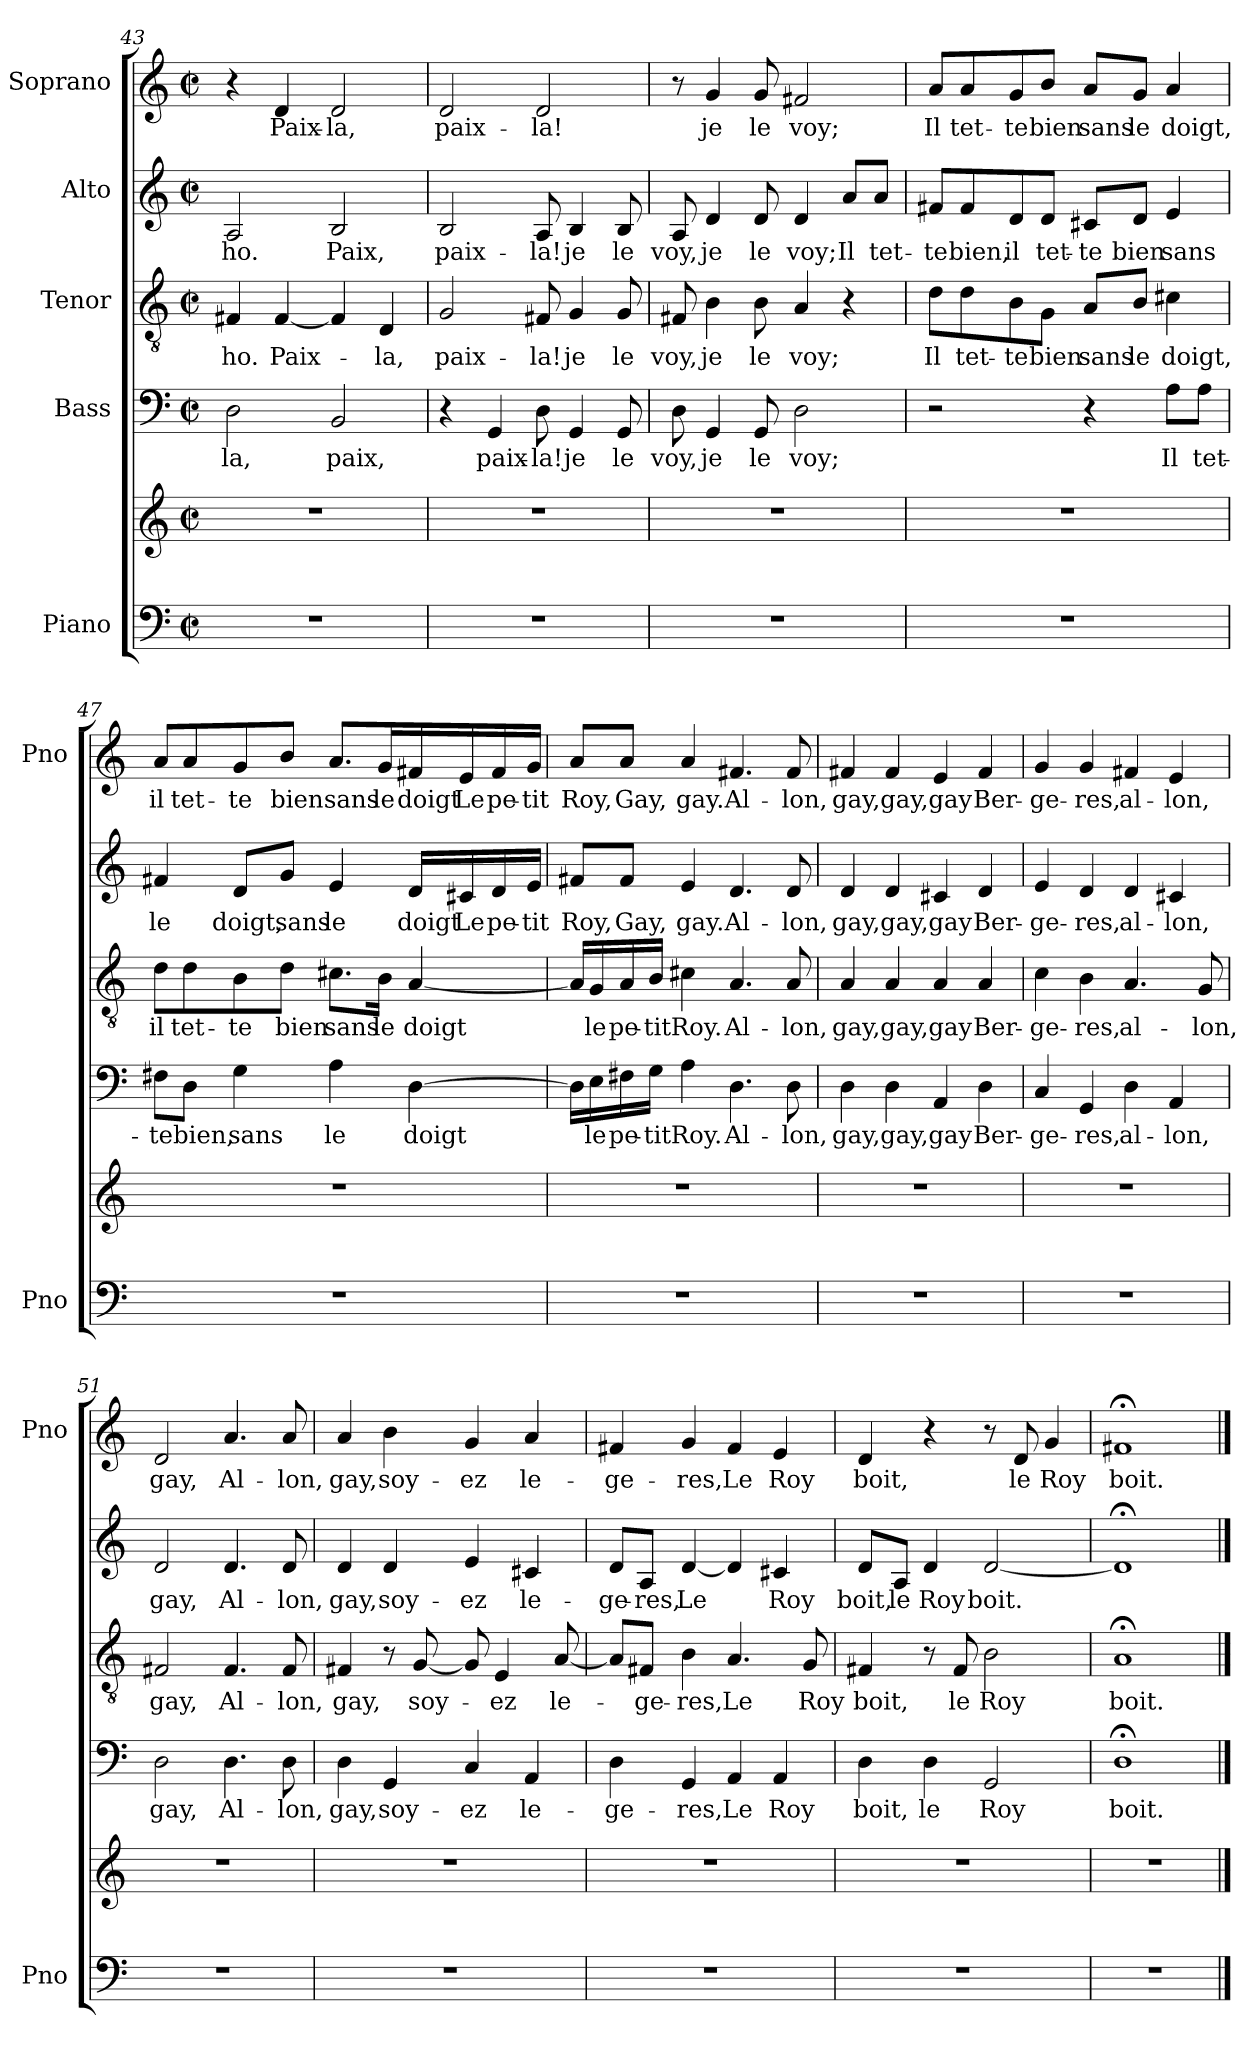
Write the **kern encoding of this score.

**kern	**kern	**kern	**text	**kern	**text	**kern	**text	**kern	**text
*part5	*part5	*part4	*part4	*part3	*part3	*part2	*part2	*part1	*part1
*staff6	*staff5	*staff4	*staff4	*staff3	*staff3	*staff2	*staff2	*staff1	*staff1
*I"Piano	*	*I"Bass	*	*I"Tenor	*	*I"Alto	*	*I"Soprano	*
*I'Pno	*	*	*	*	*	*	*	*I'Pno	*
!!LO:PB:g=z
*clefF4	*clefG2	*clefF4	*	*clefGv2	*	*clefG2	*	*clefG2	*
*k[]	*k[]	*k[]	*	*k[]	*	*k[]	*	*k[]	*
*C:	*C:	*C:	*	*C:	*	*C:	*	*C:	*
*M2/2	*M2/2	*M2/2	*	*M2/2	*	*M2/2	*	*M2/2	*
*met(c|)	*met(c|)	*met(c|)	*	*met(c|)	*	*met(c|)	*	*met(c|)	*
=43	=43	=43	=43	=43	=43	=43	=43	=43	=43
1r	1r	2D\	-la,	4F#X/	ho.	2A/	ho.	4r	.
.	.	.	.	[4F#/	Paix-	.	.	4d/	Paix-
.	.	2BB/	paix,	4F#/]	.	2B/	Paix,	2d/	-la,
.	.	.	.	4D/	-la,	.	.	.	.
=44	=44	=44	=44	=44	=44	=44	=44	=44	=44
1r	1r	4r	.	2G/	paix-	2B/	paix-	2d/	paix-
.	.	4GG/	paix-	.	.	.	.	.	.
.	.	8D\	-la!	8F#X/	-la!	8A/	-la!	2d/	-la!
.	.	4GG/	je	4G/	je	4B/	je	.	.
.	.	8GG/	le	8G/	le	8B/	le	.	.
=45	=45	=45	=45	=45	=45	=45	=45	=45	=45
1r	1r	8D\	voy,	8F#X/	voy,	8A/	voy,	8r	.
.	.	4GG/	je	4B\	je	4d/	je	4g/	je
.	.	8GG/	le	8B\	le	8d/	le	8g/	le
.	.	2D\	voy;	4A/	voy;	4d/	voy;	2f#X/	voy;
.	.	.	.	4r	.	8a/L	Il	.	.
.	.	.	.	.	.	8a/J	tet-	.	.
=46	=46	=46	=46	=46	=46	=46	=46	=46	=46
1r	1r	2r	.	8d\L	Il	8f#X/L	-te	8a/L	Il
.	.	.	.	8d\	tet-	8f#/	bien,	8a/	tet-
.	.	.	.	8B\	-te	8d/	il	8g/	-te
.	.	.	.	8G\J	bien	8d/J	tet-	8b/J	bien
.	.	4r	.	8A/L	sans	8c#X/L	-te	8a/L	sans
.	.	.	.	8B/J	le	8d/J	bien	8g/J	le
.	.	8A\L	Il	4c#X\	doigt,	4e/	sans	4a/	doigt,
.	.	8A\J	tet-	.	.	.	.	.	.
!!LO:LB:g=z
=47	=47	=47	=47	=47	=47	=47	=47	=47	=47
1r	1r	8F#X\L	-te	8d\L	il	4f#X/	le	8a/L	il
.	.	8D\J	bien,	8d\	tet-	.	.	8a/	tet-
.	.	4G\	sans	8B\	-te	8d/L	doigt,	8g/	-te
.	.	.	.	8d\J	bien	8g/J	sans	8b/J	bien
.	.	4A\	le	8.c#X\L	sans	4e/	le	8.a/L	sans
.	.	.	.	16B\Jk	le	.	.	16g/L	le
.	.	[4D\	doigt	[4A/	doigt	16d/LL	doigt	16f#X/	doigt
.	.	.	.	.	.	16c#X/	Le	16e/	Le
.	.	.	.	.	.	16d/	pe-	16f#/	pe-
.	.	.	.	.	.	16e/JJ	-tit	16g/JJ	-tit
=48	=48	=48	=48	=48	=48	=48	=48	=48	=48
1r	1r	16D\LL]	.	16A/LL]	.	8f#X/L	Roy,	8a/L	Roy,
.	.	16E\	le	16G/	le	.	.	.	.
.	.	16F#X\	pe-	16A/	pe-	8f#/J	Gay,	8a/J	Gay,
.	.	16G\JJ	-tit	16B/JJ	-tit	.	.	.	.
.	.	4A\	Roy.	4c#X\	Roy.	4e/	gay.	4a/	gay.
.	.	4.D\	Al-	4.A/	Al-	4.d/	Al-	4.f#X/	Al-
.	.	8D\	-lon,	8A/	-lon,	8d/	-lon,	8f#/	-lon,
=49	=49	=49	=49	=49	=49	=49	=49	=49	=49
1r	1r	4D\	gay,	4A/	gay,	4d/	gay,	4f#X/	gay,
.	.	4D\	gay,	4A/	gay,	4d/	gay,	4f#/	gay,
.	.	4AA/	gay	4A/	gay	4c#X/	gay	4e/	gay
.	.	4D\	Ber-	4A/	Ber-	4d/	Ber-	4f#/	Ber-
=50	=50	=50	=50	=50	=50	=50	=50	=50	=50
1r	1r	4C/	-ge-	4c\	-ge-	4e/	-ge-	4g/	-ge-
.	.	4GG/	-res,	4B\	-res,	4d/	-res,	4g/	-res,
.	.	4D\	al-	4.A/	al-	4d/	al-	4f#X/	al-
.	.	4AA/	-lon,	.	.	4c#X/	-lon,	4e/	-lon,
.	.	.	.	8G/	-lon,	.	.	.	.
!!LO:LB:g=z
=51	=51	=51	=51	=51	=51	=51	=51	=51	=51
1r	1r	2D\	gay,	2F#X/	gay,	2d/	gay,	2d/	gay,
.	.	4.D\	Al-	4.F#/	Al-	4.d/	Al-	4.a/	Al-
.	.	8D\	-lon,	8F#/	-lon,	8d/	-lon,	8a/	-lon,
=52	=52	=52	=52	=52	=52	=52	=52	=52	=52
1r	1r	4D\	gay,	4F#X/	gay,	4d/	gay,	4a/	gay,
.	.	4GG/	soy-	8r	.	4d/	soy-	4b\	soy-
.	.	.	.	[8G/	soy-	.	.	.	.
.	.	4C/	-ez	8G/]	.	4e/	-ez	4g/	-ez
.	.	.	.	4E/	-ez	.	.	.	.
.	.	4AA/	le-	.	.	4c#X/	le-	4a/	le-
.	.	.	.	[8A/	le-	.	.	.	.
=53	=53	=53	=53	=53	=53	=53	=53	=53	=53
1r	1r	4D\	-ge-	8A/L]	.	8d/L	-ge-	4f#X/	-ge-
.	.	.	.	8F#X/J	-ge-	8A/J	-res,	.	.
.	.	4GG/	-res,	4B\	-res,	[4d/	Le	4g/	-res,
.	.	4AA/	Le	4.A/	Le	4d/]	.	4f#/	Le
.	.	4AA/	Roy	.	.	4c#X/	Roy	4e/	Roy
.	.	.	.	8G/	Roy	.	.	.	.
=54	=54	=54	=54	=54	=54	=54	=54	=54	=54
1r	1r	4D\	boit,	4F#X/	boit,	8d/L	boit,	4d/	boit,
.	.	.	.	.	.	8A/J	le	.	.
.	.	4D\	le	8r	.	4d/	Roy	4r	.
.	.	.	.	8F#/	le	.	.	.	.
.	.	2GG/	Roy	2B\	Roy	[2d/	boit.	8r	.
.	.	.	.	.	.	.	.	8d/	le
.	.	.	.	.	.	.	.	4g/	Roy
=55	=55	=55	=55	=55	=55	=55	=55	=55	=55
1r	1r	1D;<	boit.	1A;<	boit.	1d;<]	.	1f#X;<	boit.
==	==	==	==	==	==	==	==	==	==
*-	*-	*-	*-	*-	*-	*-	*-	*-	*-
